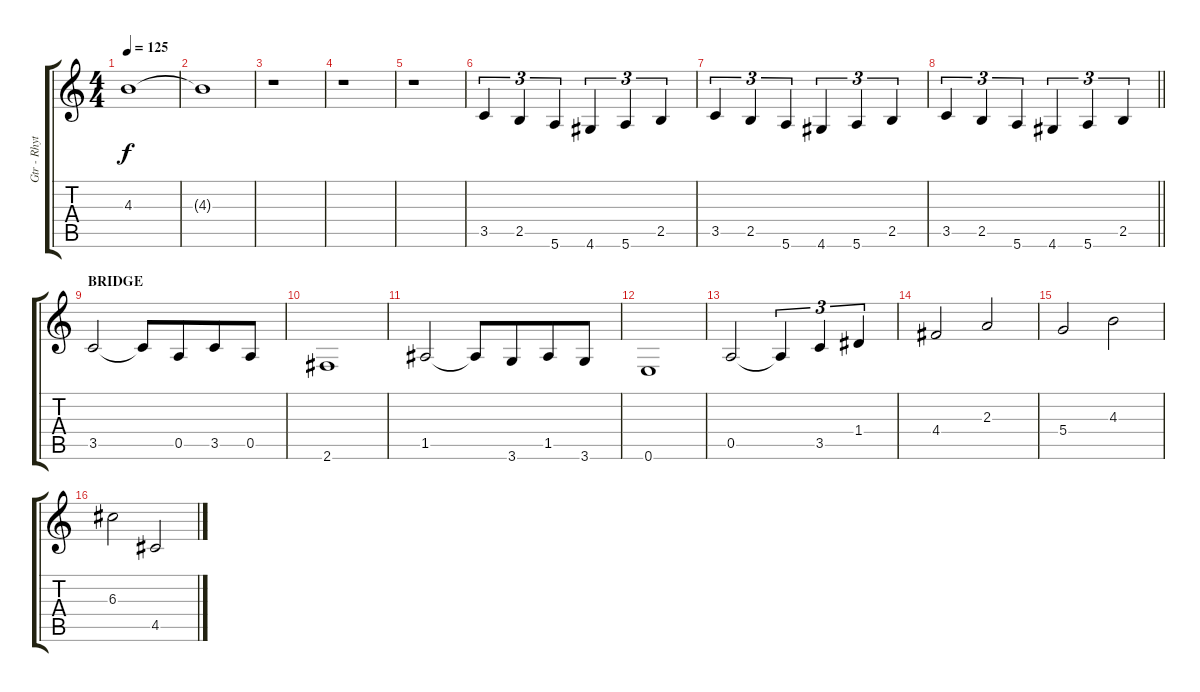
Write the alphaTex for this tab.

\track ("Gtr - Rhythm" "Gtr - Rhyt") {instrument overdrivenguitar}
\staff {score tabs}
\tuning (E4 B3 G3 D3 A2 E2) {hide}
\ts (4 4)
\tempo 125
\clef g2
\ks aminor
4.3{t}.1{dy f} |
4.3{t}.1 |
r.1 |
r.1 |
r.1 |
3.5.4{tu (3 2)} 2.5.4{tu (3 2)} 5.6.4{tu (3 2)} 4.6.4{tu (3 2)} 5.6.4{tu (3 2)} 2.5.4{tu (3 2)} |
3.5.4{tu (3 2)} 2.5.4{tu (3 2)} 5.6.4{tu (3 2)} 4.6.4{tu (3 2)} 5.6.4{tu (3 2)} 2.5.4{tu (3 2)} |
\barLineRight lightlight
3.5.4{tu (3 2)} 2.5.4{tu (3 2)} 5.6.4{tu (3 2)} 4.6.4{tu (3 2)} 5.6.4{tu (3 2)} 2.5.4{tu (3 2)} |
\section ("" "BRIDGE")
3.5.2 3.5{t}.8 0.5.8{beam merge} 3.5.8 0.5.8 |
2.6.1 |
1.5.2 1.5{t}.8 3.6.8{beam merge} 1.5.8 3.6.8 |
0.6.1 |
0.5.2 0.5{t}.4{tu (3 2)} 3.5.4{tu (3 2)} 1.4.4{tu (3 2)} |
4.4.2 2.3.2 |
5.4.2 4.3.2 |
6.3.2 4.5.2
